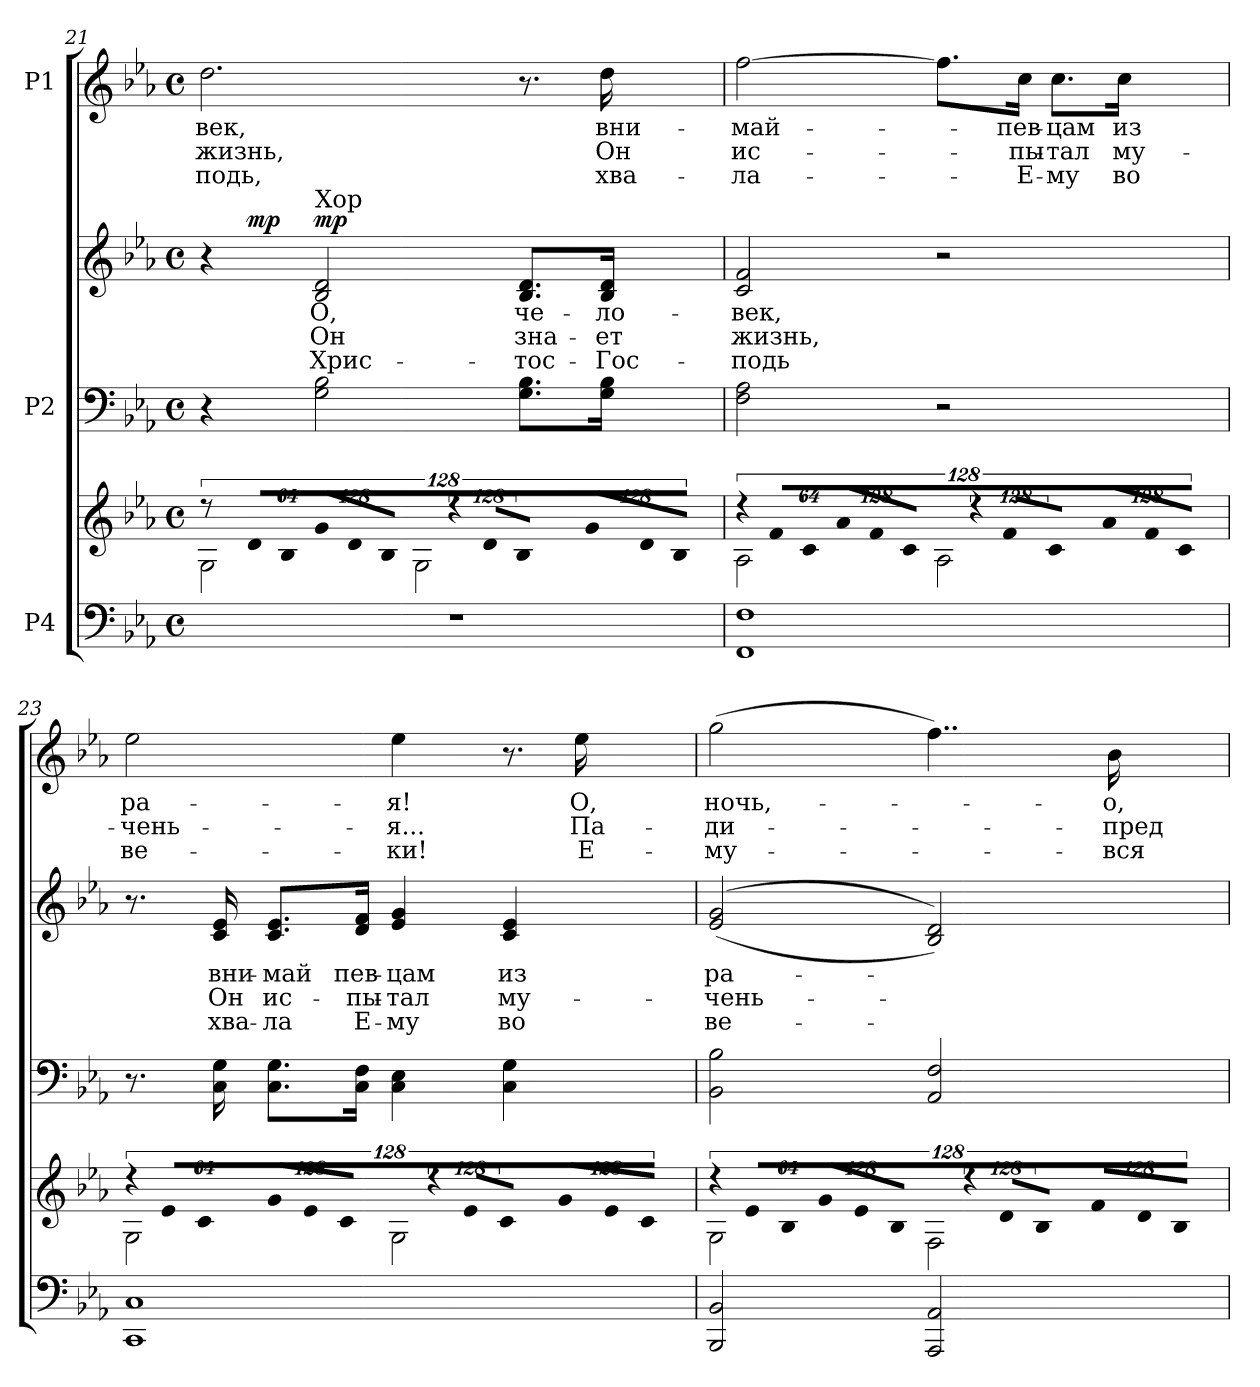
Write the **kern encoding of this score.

**kern	**kern	**kern	**kern	**text	**text	**text	**dynam	**kern	**text	**text	**text
*part3	*part3	*part2	*part2	*part2	*part2	*part2	*part2	*part1	*part1	*part1	*part1
*staff5	*staff4	*staff3	*staff2	*staff2	*staff2	*staff2	*staff2/3	*staff1	*staff1	*staff1	*staff1
*I"P4	*	*I"P2	*	*	*	*	*	*I"P1	*	*	*
*clefF4	*clefG2	*clefF4	*clefG2	*	*	*	*	*clefG2	*	*	*
*k[b-e-a-]	*k[b-e-a-]	*k[b-e-a-]	*k[b-e-a-]	*	*	*	*	*k[b-e-a-]	*	*	*
*E-:	*E-:	*E-:	*E-:	*	*	*	*	*E-:	*	*	*
*M4/4	*M4/4	*M4/4	*M4/4	*	*	*	*	*M4/4	*	*	*
*met(c)	*met(c)	*met(c)	*met(c)	*	*	*	*	*met(c)	*	*	*
=21	=21	=21	=21	=21	=21	=21	=21	=21	=21	=21	=21
!	!LO:N:vis=8	!	!	!	!	!	!	!	!	!	!
*	*^	*	*	*	*	*	*	*	*	*	*
!	!	!	!	!	!	!	!	!	!	!LO:LY:b:color=#000000	!LO:LY:b:color=#000000	!LO:LY:b:color=#000000
*	*	*	*	*^	*	*	*	*	*	*	*	*
1r	1024%85r	2Gi\	4r	4r	16ryy	.	.	.	.	2.ddi\	-век,	жизнь,	-подь,
.	.	.	.	.	64ryy	.	.	.	.	.	.	.	.
.	.	.	.	.	256ryy	.	.	.	.	.	.	.	.
.	.	.	.	.	1024ryy	.	.	.	.	.	.	.	.
!	!LO:N:vis=8	!	!	!	!	!	!	!	!	!	!	!	!
.	1024%85di/L	.	.	.	2ryy	.	.	.	mp	.	.	.	.
!	!LO:N:vis=8	!	!	!	!	!	!	!	!	!	!	!	!
.	512%43B-i/J	.	.	.	.	.	.	.	.	.	.	.	.
*	*Xbrackettup	*	*	*	*	*	*	*	*	*	*	*	*
!	!LO:N:vis=8	!	!	!	!	!	!	!	!	!	!	!	!
!	!	!	!	!LO:TX:a:t=Хор	!	!	!	!	!	!	!	!	!
!	!	!	!	!	!	!LO:LY:b:color=#000000	!LO:LY:b:color=#000000	!LO:LY:b:color=#000000	!	!	!	!	!
.	1024%85gi/L	.	2Gi\ 2B-i	2B-i/ 2di	.	О,	Он	Хрис-	mp	.	.	.	.
!	!LO:N:vis=8	!	!	!	!	!	!	!	!	!	!	!	!
.	1024%85di/	.	.	.	.	.	.	.	.	.	.	.	.
!	!LO:N:vis=8	!	!	!	!	!	!	!	!	!	!	!	!
.	512%43B-i/J	.	.	.	.	.	.	.	.	.	.	.	.
*	*brackettup	*	*	*	*	*	*	*	*	*	*	*	*
!	!LO:N:vis=8	!	!	!	!	!	!	!	!	!	!	!	!
.	1024%85r	2Gi\	.	.	.	.	.	.	.	.	.	.	.
!	!LO:N:vis=8	!	!	!	!	!	!	!	!	!	!	!	!
.	1024%85di/L	.	.	.	4ryy	.	.	.	.	.	.	.	.
!	!LO:N:vis=8	!	!	!	!	!	!	!	!	!	!	!	!
.	512%43B-i/J	.	.	.	.	.	.	.	.	.	.	.	.
*	*Xbrackettup	*	*	*	*	*	*	*	*	*	*	*	*
!	!LO:N:vis=8	!	!	!	!	!	!	!	!	!	!	!	!
!	!	!	!	!	!	!LO:LY:b:color=#000000	!LO:LY:b:color=#000000	!LO:LY:b:color=#000000	!	!	!	!	!
.	1024%85gi/L	.	8.Gi\ 8.B-iL	8.B-i/ 8.diL	.	че-	зна-	-тос-	.	8.r	.	.	.
!	!LO:N:vis=8	!	!	!	!	!	!	!	!	!	!	!	!
.	1024%85di/	.	.	.	8ryy	.	.	.	.	.	.	.	.
!	!LO:N:vis=8	!	!	!	!	!	!	!	!	!	!	!	!
.	512%43B-i/J	.	.	.	.	.	.	.	.	.	.	.	.
!	!	!	!	!	!	!LO:LY:b:color=#000000	!LO:LY:b:color=#000000	!LO:LY:b:color=#000000	!	!	!	!	!
!	!	!	!	!	!	!	!	!	!	!	!LO:LY:b:color=#000000	!LO:LY:b:color=#000000	!LO:LY:b:color=#000000
.	.	.	16Gi\ 16B-iJk	16B-i/ 16diJk	.	-ло-	-ет	-Гос-	.	16ddi\	вни-	Он	хва-
.	.	.	.	.	32ryy	.	.	.	.	.	.	.	.
.	.	.	.	.	128ryy	.	.	.	.	.	.	.	.
.	.	.	.	.	512.ryy	.	.	.	.	.	.	.	.
*	*	*	*	*v	*v	*	*	*	*	*	*	*	*
!!LO:LB:g=z
=22	=22	=22	=22	=22	=22	=22	=22	=22	=22	=22	=22	=22
*	*brackettup	*	*	*	*	*	*	*	*	*	*	*
*	*	*	*	*^	*	*	*	*	*	*	*	*
!	!LO:N:vis=8	!	!	!	!	!	!	!	!	!	!	!	!
*	*	*	*	*v	*v	*	*	*	*	*	*	*	*
*	*	*	*	*^	*	*	*	*	*	*	*	*
!	!	!	!	!	!	!LO:LY:b:color=#000000	!LO:LY:b:color=#000000	!LO:LY:b:color=#000000	!	!	!	!	!
*	*	*	*	*v	*v	*	*	*	*	*	*	*	*
*	*	*	*	*^	*	*	*	*	*	*	*	*
!	!	!	!	!	!	!	!	!	!	!	!LO:LY:b:color=#000000	!LO:LY:b:color=#000000	!LO:LY:b:color=#000000
*	*	*	*	*v	*v	*	*	*	*	*	*	*	*
1FFi 1Fi	1024%85r	2A-i\	2Fi\ 2A-i	2ci/ 2fi	-век,	жизнь,	-подь	.	[>2ffi\	-май-	ис-	-ла-
!	!LO:N:vis=8	!	!	!	!	!	!	!	!	!	!	!
.	1024%85fi/L	.	.	.	.	.	.	.	.	.	.	.
!	!LO:N:vis=8	!	!	!	!	!	!	!	!	!	!	!
.	512%43ci/J	.	.	.	.	.	.	.	.	.	.	.
*	*Xbrackettup	*	*	*	*	*	*	*	*	*	*	*
!	!LO:N:vis=8	!	!	!	!	!	!	!	!	!	!	!
.	1024%85a-i/L	.	.	.	.	.	.	.	.	.	.	.
!	!LO:N:vis=8	!	!	!	!	!	!	!	!	!	!	!
.	1024%85fi/	.	.	.	.	.	.	.	.	.	.	.
!	!LO:N:vis=8	!	!	!	!	!	!	!	!	!	!	!
.	512%43ci/J	.	.	.	.	.	.	.	.	.	.	.
*	*brackettup	*	*	*	*	*	*	*	*	*	*	*
!	!LO:N:vis=8	!	!	!	!	!	!	!	!	!	!	!
.	1024%85r	2A-i\	2r	2r	.	.	.	.	8.ffi\L]	.	.	.
!	!LO:N:vis=8	!	!	!	!	!	!	!	!	!	!	!
.	1024%85fi/L	.	.	.	.	.	.	.	.	.	.	.
!	!LO:N:vis=8	!	!	!	!	!	!	!	!	!	!	!
.	512%43ci/J	.	.	.	.	.	.	.	.	.	.	.
!	!	!	!	!	!	!	!	!	!	!LO:LY:b:color=#000000	!LO:LY:b:color=#000000	!LO:LY:b:color=#000000
.	.	.	.	.	.	.	.	.	16cci\Jk	-пев-	-пы-	-Е-
*	*Xbrackettup	*	*	*	*	*	*	*	*	*	*	*
!	!LO:N:vis=8	!	!	!	!	!	!	!	!	!	!	!
!	!	!	!	!	!	!	!	!	!	!LO:LY:b:color=#000000	!LO:LY:b:color=#000000	!LO:LY:b:color=#000000
.	1024%85a-i/L	.	.	.	.	.	.	.	8.cci\L	-цам	-тал	-му
!	!LO:N:vis=8	!	!	!	!	!	!	!	!	!	!	!
.	1024%85fi/	.	.	.	.	.	.	.	.	.	.	.
!	!LO:N:vis=8	!	!	!	!	!	!	!	!	!	!	!
.	512%43ci/J	.	.	.	.	.	.	.	.	.	.	.
!	!	!	!	!	!	!	!	!	!	!LO:LY:b:color=#000000	!LO:LY:b:color=#000000	!LO:LY:b:color=#000000
.	.	.	.	.	.	.	.	.	16cci\Jk	из	му-	во
=23	=23	=23	=23	=23	=23	=23	=23	=23	=23	=23	=23	=23
*	*brackettup	*	*	*	*	*	*	*	*	*	*	*
!	!LO:N:vis=8	!	!	!	!	!	!	!	!	!	!	!
!	!	!	!	!	!	!	!	!	!	!LO:LY:b:color=#000000	!LO:LY:b:color=#000000	!LO:LY:b:color=#000000
1CCi 1Ci	1024%85r	2Gi\	8.r	8.r	.	.	.	.	2ee-i\	ра-	-чень-	ве-
!	!LO:N:vis=8	!	!	!	!	!	!	!	!	!	!	!
.	1024%85e-i/L	.	.	.	.	.	.	.	.	.	.	.
!	!LO:N:vis=8	!	!	!	!	!	!	!	!	!	!	!
.	512%43ci/J	.	.	.	.	.	.	.	.	.	.	.
!	!	!	!	!	!LO:LY:b:color=#000000	!LO:LY:b:color=#000000	!LO:LY:b:color=#000000	!	!	!	!	!
.	.	.	16Ci\ 16Gi	16ci/ 16e-i	вни-	Он	хва-	.	.	.	.	.
*	*Xbrackettup	*	*	*	*	*	*	*	*	*	*	*
!	!LO:N:vis=8	!	!	!	!	!	!	!	!	!	!	!
!	!	!	!	!	!LO:LY:b:color=#000000	!LO:LY:b:color=#000000	!LO:LY:b:color=#000000	!	!	!	!	!
.	1024%85gi/L	.	8.Ci\ 8.GiL	8.ci/ 8.e-iL	-май	ис-	-ла	.	.	.	.	.
!	!LO:N:vis=8	!	!	!	!	!	!	!	!	!	!	!
.	1024%85e-i/	.	.	.	.	.	.	.	.	.	.	.
!	!LO:N:vis=8	!	!	!	!	!	!	!	!	!	!	!
.	512%43ci/J	.	.	.	.	.	.	.	.	.	.	.
!	!	!	!	!	!LO:LY:b:color=#000000	!LO:LY:b:color=#000000	!LO:LY:b:color=#000000	!	!	!	!	!
.	.	.	16Ci\ 16FiJk	16di/ 16fiJk	пев-	-пы-	Е-	.	.	.	.	.
*	*brackettup	*	*	*	*	*	*	*	*	*	*	*
!	!LO:N:vis=8	!	!	!	!	!	!	!	!	!	!	!
!	!	!	!	!	!LO:LY:b:color=#000000	!LO:LY:b:color=#000000	!LO:LY:b:color=#000000	!	!	!	!	!
!	!	!	!	!	!	!	!	!	!	!LO:LY:b:color=#000000	!LO:LY:b:color=#000000	!LO:LY:b:color=#000000
.	1024%85r	2Gi\	4Ci\ 4E-i	4e-i/ 4gi	-цам	-тал	-му	.	4ee-i\	-я!	-я...	-ки!
!	!LO:N:vis=8	!	!	!	!	!	!	!	!	!	!	!
.	1024%85e-i/L	.	.	.	.	.	.	.	.	.	.	.
!	!LO:N:vis=8	!	!	!	!	!	!	!	!	!	!	!
.	512%43ci/J	.	.	.	.	.	.	.	.	.	.	.
*	*Xbrackettup	*	*	*	*	*	*	*	*	*	*	*
!	!LO:N:vis=8	!	!	!	!	!	!	!	!	!	!	!
!	!	!	!	!	!LO:LY:b:color=#000000	!LO:LY:b:color=#000000	!LO:LY:b:color=#000000	!	!	!	!	!
.	1024%85gi/L	.	4Ci\ 4Gi	4ci/ 4e-i	из	му-	во	.	8.r	.	.	.
!	!LO:N:vis=8	!	!	!	!	!	!	!	!	!	!	!
.	1024%85e-i/	.	.	.	.	.	.	.	.	.	.	.
!	!LO:N:vis=8	!	!	!	!	!	!	!	!	!	!	!
.	512%43ci/J	.	.	.	.	.	.	.	.	.	.	.
!	!	!	!	!	!	!	!	!	!	!LO:LY:b:color=#000000	!LO:LY:b:color=#000000	!LO:LY:b:color=#000000
.	.	.	.	.	.	.	.	.	16ee-i\	О,	Па-	Е-
=24	=24	=24	=24	=24	=24	=24	=24	=24	=24	=24	=24	=24
*	*brackettup	*	*	*	*	*	*	*	*	*	*	*
!	!LO:N:vis=8	!	!	!	!	!	!	!	!	!	!	!
!	!	!	!	!	!LO:LY:b:color=#000000	!LO:LY:b:color=#000000	!LO:LY:b:color=#000000	!	!	!	!	!
!	!	!	!	!	!	!	!	!	!	!LO:LY:b:color=#000000	!LO:LY:b:color=#000000	!LO:LY:b:color=#000000
2BBB-i/ 2BB-i	1024%85r	2Gi\	2BB-i\ 2B-i	((2e-i/ 2gi	ра-	-чень-	ве-	.	(2ggi\	ночь,-	-ди-	-му-
!	!LO:N:vis=8	!	!	!	!	!	!	!	!	!	!	!
.	1024%85e-i/L	.	.	.	.	.	.	.	.	.	.	.
!	!LO:N:vis=8	!	!	!	!	!	!	!	!	!	!	!
.	512%43B-i/J	.	.	.	.	.	.	.	.	.	.	.
*	*Xbrackettup	*	*	*	*	*	*	*	*	*	*	*
!	!LO:N:vis=8	!	!	!	!	!	!	!	!	!	!	!
.	1024%85gi/L	.	.	.	.	.	.	.	.	.	.	.
!	!LO:N:vis=8	!	!	!	!	!	!	!	!	!	!	!
.	1024%85e-i/	.	.	.	.	.	.	.	.	.	.	.
!	!LO:N:vis=8	!	!	!	!	!	!	!	!	!	!	!
.	512%43B-i/J	.	.	.	.	.	.	.	.	.	.	.
*	*brackettup	*	*	*	*	*	*	*	*	*	*	*
!	!LO:N:vis=8	!	!	!	!	!	!	!	!	!	!	!
2AAA-i/ 2AA-i	1024%85r	2Fi\	2AA-i/ 2Fi	2B-i/ 2di))	.	.	.	.	4..ffi\)	.	.	.
!	!LO:N:vis=8	!	!	!	!	!	!	!	!	!	!	!
.	1024%85di/L	.	.	.	.	.	.	.	.	.	.	.
!	!LO:N:vis=8	!	!	!	!	!	!	!	!	!	!	!
.	512%43B-i/J	.	.	.	.	.	.	.	.	.	.	.
*	*Xbrackettup	*	*	*	*	*	*	*	*	*	*	*
!	!LO:N:vis=8	!	!	!	!	!	!	!	!	!	!	!
.	1024%85fi/L	.	.	.	.	.	.	.	.	.	.	.
!	!LO:N:vis=8	!	!	!	!	!	!	!	!	!	!	!
.	1024%85di/	.	.	.	.	.	.	.	.	.	.	.
!	!LO:N:vis=8	!	!	!	!	!	!	!	!	!	!	!
.	512%43B-i/J	.	.	.	.	.	.	.	.	.	.	.
!	!	!	!	!	!	!	!	!	!	!LO:LY:b:color=#000000	!LO:LY:b:color=#000000	!LO:LY:b:color=#000000
.	.	.	.	.	.	.	.	.	16b-i\	-о,	-пред	-вся
*	*v	*v	*	*	*	*	*	*	*	*	*	*
=	=	=	=	=	=	=	=	=	=	=	=
*-	*-	*-	*-	*-	*-	*-	*-	*-	*-	*-	*-
